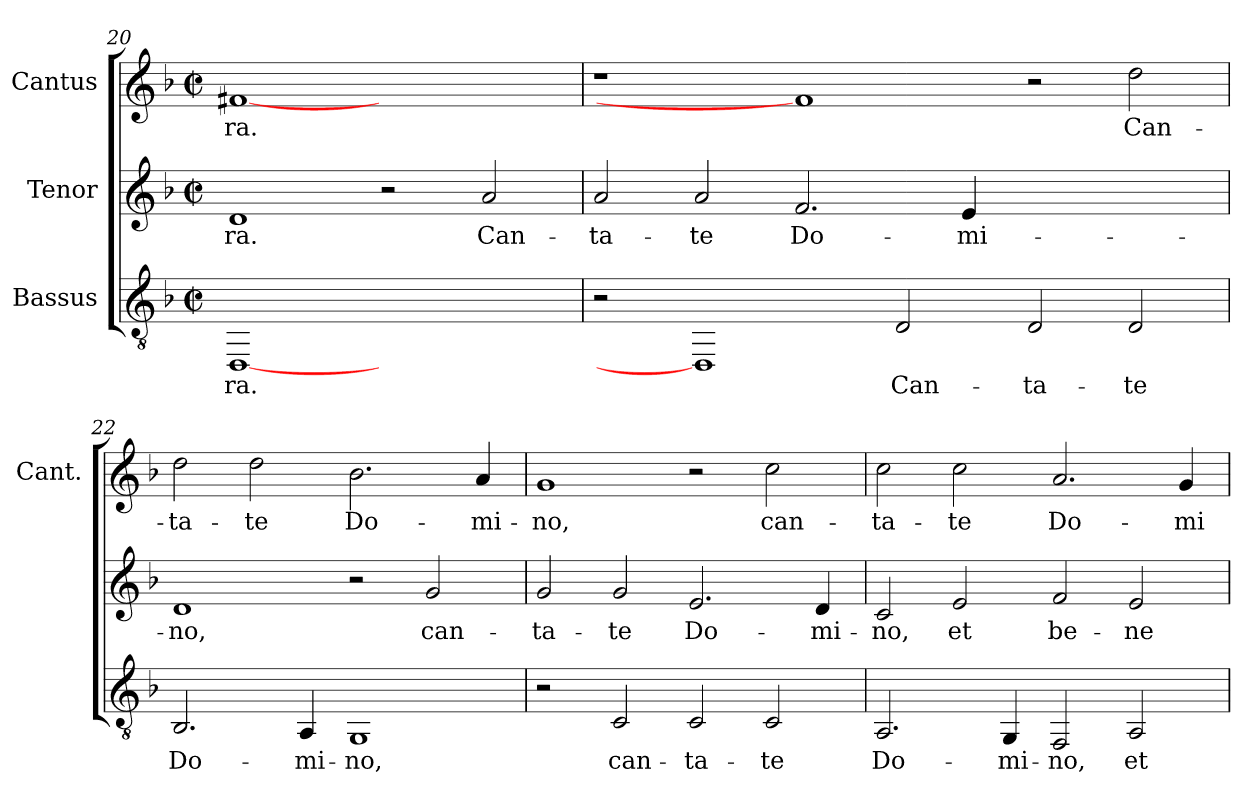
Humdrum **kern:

**kern	**text	**kern	**text	**kern	**text
*part3	*part3	*part2	*part2	*part1	*part1
*staff3	*staff3	*staff2	*staff2	*staff1	*staff1
*I"Bassus	*	*I"Tenor	*	*I"Cantus	*
*	*	*	*	*I'Cant.	*
*clefGv2	*	*clefG2	*	*clefG2	*
*k[b-]	*	*k[b-]	*	*k[b-]	*
*F:	*	*F:	*	*F:	*
*M2/2	*	*M2/2	*	*M2/2	*
*met(c|)	*	*met(c|)	*	*met(c|)	*
=20	=20	=20	=20	=20	=20
!	!LO:LY:b:color=#000000	!	!	!	!
!	!	!	!LO:LY:b:color=#000000	!	!
!	!	!	!	!	!LO:LY:b:color=#000000
[1DDi	-ra.	1di	-ra.	[1f#Xi	-ra.
1ryy	.	2r	.	1ryy	.
!	!	!	!LO:LY:b:color=#000000	!	!
.	.	2ai/	Can-	.	.
=21	=21	=21	=21	=21	=21
!	!	!	!LO:LY:b:color=#000000	!	!
2r	.	2ai/	-ta-	1r	.
!	!	!	!LO:LY:b:color=#000000	!	!
1DDi]	.	2ai/	-te	.	.
!	!	!	!LO:LY:b:color=#000000	!	!
.	.	2.fi/	Do-	1f#i]	.
!	!LO:LY:b:color=#000000	!	!	!	!
2Di/	Can-	.	.	.	.
!	!	!	!LO:LY:b:color=#000000	!	!
.	.	4ei/	-mi-	.	.
!	!LO:LY:b:color=#000000	!	!	!	!
2Di/	-ta-	1ryy	.	2r	.
!	!LO:LY:b:color=#000000	!	!	!	!
!	!	!	!	!	!LO:LY:b:color=#000000
2Di/	-te	.	.	2ddi\	Can-
!!LO:PB:g=z
=22	=22	=22	=22	=22	=22
!	!LO:LY:b:color=#000000	!	!	!	!
!	!	!	!LO:LY:b:color=#000000	!	!
!	!	!	!	!	!LO:LY:b:color=#000000
2.BB-i/	Do-	1di	-no,	2ddi\	-ta-
!	!	!	!	!	!LO:LY:b:color=#000000
.	.	.	.	2ddi\	-te
!	!LO:LY:b:color=#000000	!	!	!	!
4AAi/	-mi-	.	.	.	.
!	!LO:LY:b:color=#000000	!	!	!	!
!	!	!	!	!	!LO:LY:b:color=#000000
1GGi	-no,	2r	.	2.b-i\	Do-
!	!	!	!LO:LY:b:color=#000000	!	!
.	.	2gi/	can-	.	.
!	!	!	!	!	!LO:LY:b:color=#000000
.	.	.	.	4ai/	-mi-
=23	=23	=23	=23	=23	=23
!	!	!	!LO:LY:b:color=#000000	!	!
!	!	!	!	!	!LO:LY:b:color=#000000
2r	.	2gi/	-ta-	1gi	-no,
!	!LO:LY:b:color=#000000	!	!	!	!
!	!	!	!LO:LY:b:color=#000000	!	!
2Ci/	can-	2gi/	-te	.	.
!	!LO:LY:b:color=#000000	!	!	!	!
!	!	!	!LO:LY:b:color=#000000	!	!
2Ci/	-ta-	2.ei/	Do-	2r	.
!	!LO:LY:b:color=#000000	!	!	!	!
!	!	!	!	!	!LO:LY:b:color=#000000
2Ci/	-te	.	.	2cci\	can-
!	!	!	!LO:LY:b:color=#000000	!	!
.	.	4di/	-mi-	.	.
=24	=24	=24	=24	=24	=24
!	!LO:LY:b:color=#000000	!	!	!	!
!	!	!	!LO:LY:b:color=#000000	!	!
!	!	!	!	!	!LO:LY:b:color=#000000
2.AAi/	Do-	2ci/	-no,	2cci\	-ta-
!	!	!	!LO:LY:b:color=#000000	!	!
!	!	!	!	!	!LO:LY:b:color=#000000
.	.	2ei/	et	2cci\	-te
!	!LO:LY:b:color=#000000	!	!	!	!
4GGi/	-mi-	.	.	.	.
!	!LO:LY:b:color=#000000	!	!	!	!
!	!	!	!LO:LY:b:color=#000000	!	!
!	!	!	!	!	!LO:LY:b:color=#000000
2FFi/	-no,	2fi/	be-	2.ai/	Do-
!	!LO:LY:b:color=#000000	!	!	!	!
!	!	!	!LO:LY:b:color=#000000	!	!
2AAi/	et	2ei/	-ne-	.	.
!	!	!	!	!	!LO:LY:b:color=#000000
.	.	.	.	4gi/	-mi-
=	=	=	=	=	=
*-	*-	*-	*-	*-	*-
